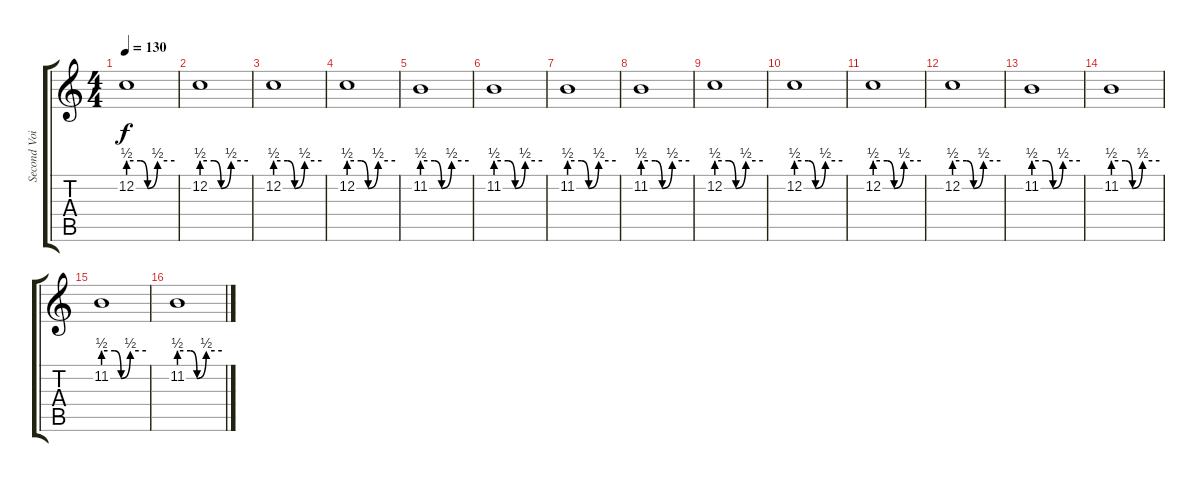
\track ("Second Voice (female) " "Second Voi") {instrument choiraahs}
\staff {score tabs}
\tuning (E4 B3 G3 D3 A2 E2) {hide}
\ts (4 4)
\tempo 130
\clef g2
\ks c
12.2{be (custom 0 2 16 2 25 0 38 2 60 2)}.1{dy f} |
12.2{be (custom 0 2 16 2 25 0 38 2 60 2)}.1 |
12.2{be (custom 0 2 16 2 25 0 38 2 60 2)}.1 |
12.2{be (custom 0 2 16 2 25 0 38 2 60 2)}.1 |
11.2{be (custom 0 2 16 2 25 0 38 2 60 2)}.1 |
11.2{be (custom 0 2 16 2 25 0 38 2 60 2)}.1 |
11.2{be (custom 0 2 16 2 25 0 38 2 60 2)}.1 |
11.2{be (custom 0 2 16 2 25 0 38 2 60 2)}.1 |
12.2{be (custom 0 2 16 2 25 0 38 2 60 2)}.1 |
12.2{be (custom 0 2 16 2 25 0 38 2 60 2)}.1 |
12.2{be (custom 0 2 16 2 25 0 38 2 60 2)}.1 |
12.2{be (custom 0 2 16 2 25 0 38 2 60 2)}.1 |
11.2{be (custom 0 2 16 2 25 0 38 2 60 2)}.1 |
11.2{be (custom 0 2 16 2 25 0 38 2 60 2)}.1 |
11.2{be (custom 0 2 16 2 25 0 38 2 60 2)}.1 |
11.2{be (custom 0 2 16 2 25 0 38 2 60 2)}.1
